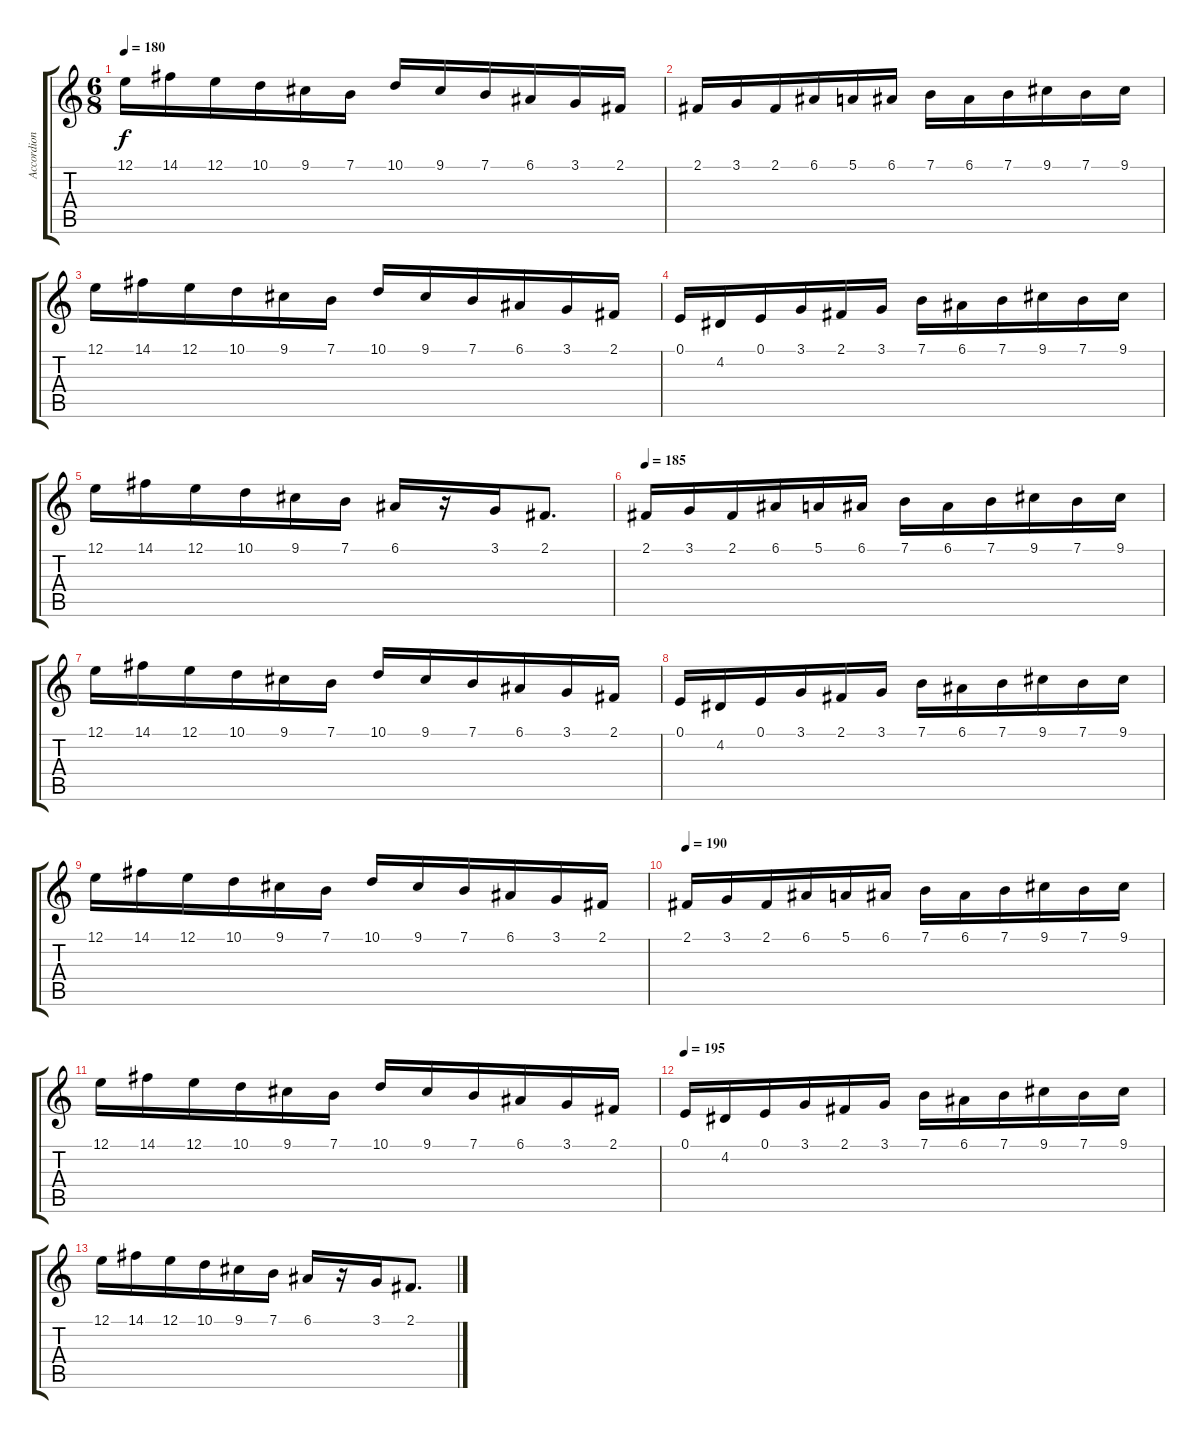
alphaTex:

\track ("Accordion" "Accordion") {instrument accordion}
\staff {score tabs}
\tuning (E4 B3 G3 D3 A2 E2) {hide}
\ts (6 8)
\tempo 180
\clef g2
\ks c
12.1.16{dy f} 14.1.16 12.1.16 10.1.16 9.1.16 7.1.16 10.1.16 9.1.16 7.1.16 6.1.16 3.1.16 2.1.16 |
2.1.16 3.1.16 2.1.16 6.1.16 5.1.16 6.1.16 7.1.16 6.1.16 7.1.16 9.1.16 7.1.16 9.1.16 |
12.1.16 14.1.16 12.1.16 10.1.16 9.1.16 7.1.16 10.1.16 9.1.16 7.1.16 6.1.16 3.1.16 2.1.16 |
0.1.16 4.2.16 0.1.16 3.1.16 2.1.16 3.1.16 7.1.16 6.1.16 7.1.16 9.1.16 7.1.16 9.1.16 |
12.1.16 14.1.16 12.1.16 10.1.16 9.1.16 7.1.16 6.1.16 r.16 3.1.16 2.1.8{d} |
\tempo 185
2.1.16 3.1.16 2.1.16 6.1.16 5.1.16 6.1.16 7.1.16 6.1.16 7.1.16 9.1.16 7.1.16 9.1.16 |
12.1.16 14.1.16 12.1.16 10.1.16 9.1.16 7.1.16 10.1.16 9.1.16 7.1.16 6.1.16 3.1.16 2.1.16 |
0.1.16 4.2.16 0.1.16 3.1.16 2.1.16 3.1.16 7.1.16 6.1.16 7.1.16 9.1.16 7.1.16 9.1.16 |
12.1.16 14.1.16 12.1.16 10.1.16 9.1.16 7.1.16 10.1.16 9.1.16 7.1.16 6.1.16 3.1.16 2.1.16 |
\tempo 190
2.1.16 3.1.16 2.1.16 6.1.16 5.1.16 6.1.16 7.1.16 6.1.16 7.1.16 9.1.16 7.1.16 9.1.16 |
12.1.16 14.1.16 12.1.16 10.1.16 9.1.16 7.1.16 10.1.16 9.1.16 7.1.16 6.1.16 3.1.16 2.1.16 |
\tempo 195
0.1.16 4.2.16 0.1.16 3.1.16 2.1.16 3.1.16 7.1.16 6.1.16 7.1.16 9.1.16 7.1.16 9.1.16 |
12.1.16 14.1.16 12.1.16 10.1.16 9.1.16 7.1.16 6.1.16 r.16 3.1.16 2.1.8{d}
